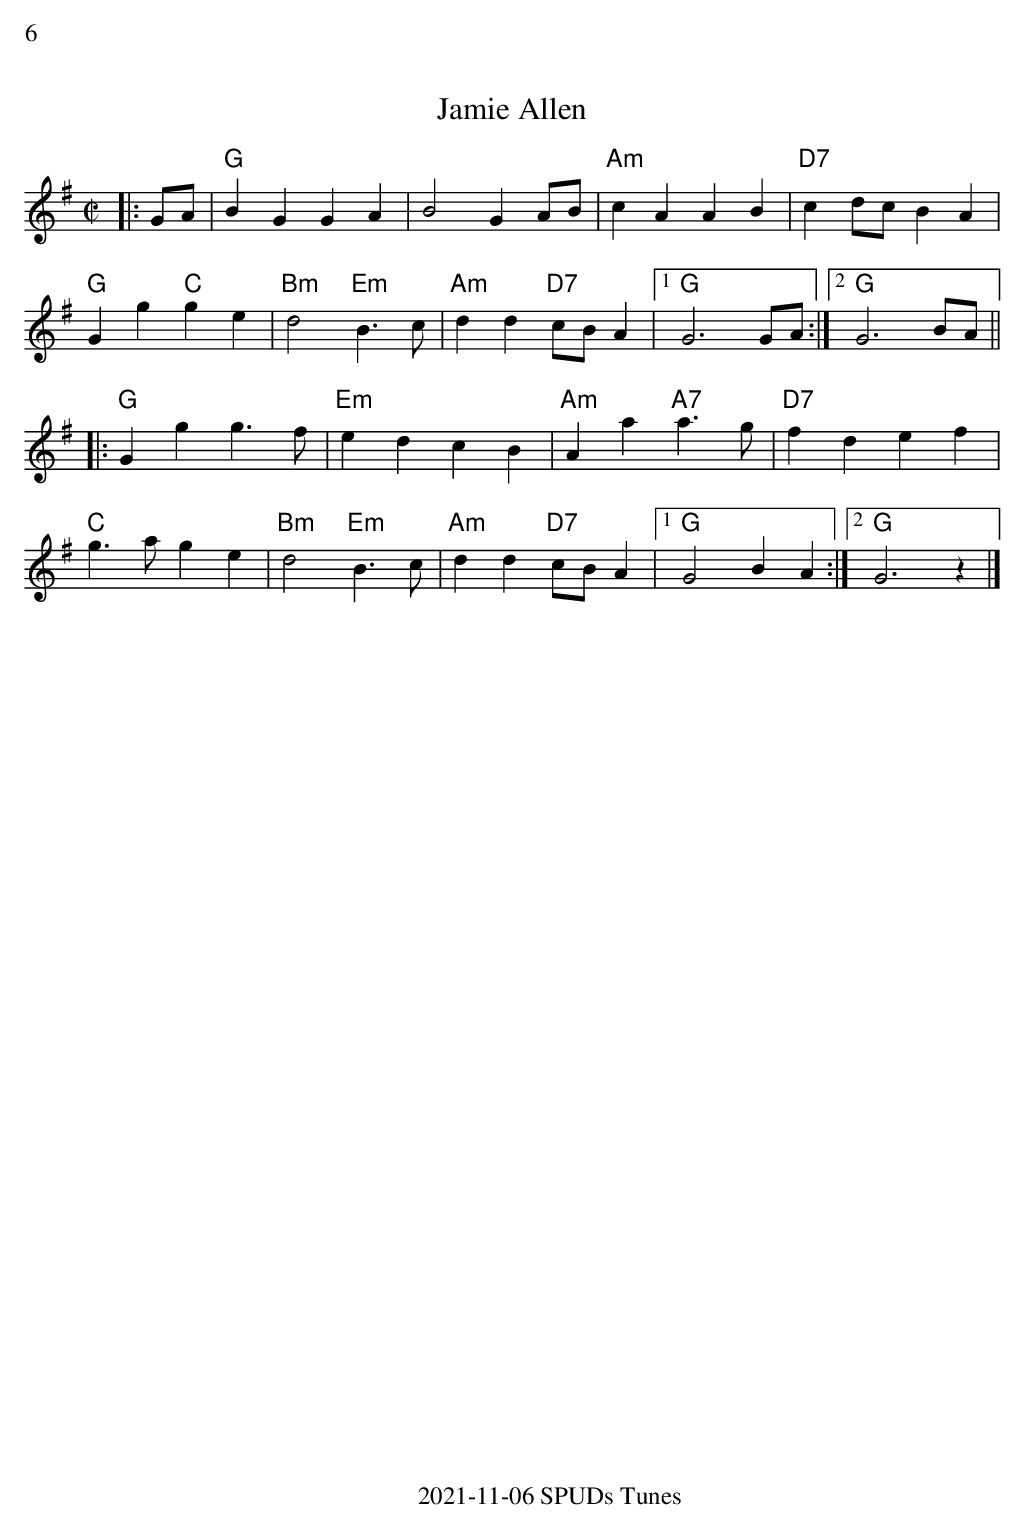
X:1
%%text 6
T:Jamie Allen
M:C|
L:1/4
K:G
|:G/2A/2|"G"BG GA|B2 GA/2B/2|"Am"cA AB|"D7"cd/c/ BA|
"G"Gg "C"ge|"Bm"d2 "Em"B3/2c/2|"Am"dd "D7"c/2B/2A|1"G"G3G/A/:|2"G"G3B/A/||
|: "G"Gg g3/2f/2|"Em"ed cB|"Am"Aa "A7"a3/2g/2|"D7"fd ef|
"C"g3/2a/2 ge|"Bm"d2 "Em"B3/2c/2|"Am"dd "D7"c/2B/2A|1"G"G2BA:|2"G"G3z|]
